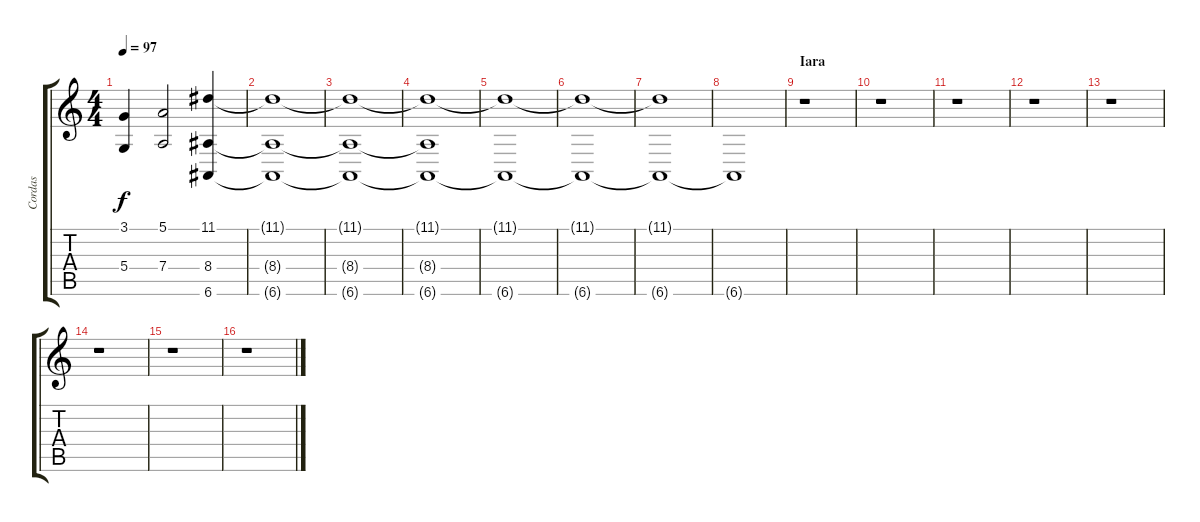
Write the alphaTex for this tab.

\track ("Cordas" "Cordas") {instrument stringensemble1}
\staff {score tabs}
\tuning (E4 B3 G3 D3 A2 E2) {hide}
\ts (4 4)
\tempo 97
\clef g2
\ks c
(3.1{t} 5.4{t}).4{dy f} (5.1 7.4).2 (11.1 8.4 6.6).4 |
(11.1{t} 8.4{t} 6.6{t}).1 |
(11.1{t} 8.4{t} 6.6{t}).1 |
(11.1{t} 8.4{t} 6.6{t}).1{volume 6} |
(11.1{t} 6.6{t}).1 |
(11.1{t} 6.6{t}).1{volume 0} |
(11.1{t} 6.6{t}).1 |
6.6{t}.1 |
\section ("" "Iara")
r.1{volume 12} |
r.1{volume 12} |
r.1 |
r.1 |
r.1 |
r.1 |
r.1 |
r.1
